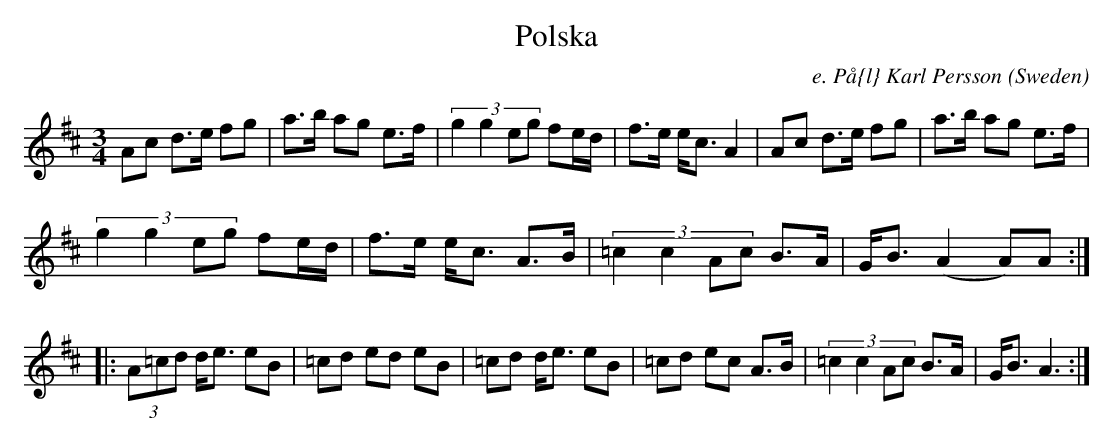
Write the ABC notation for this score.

X:1
T:Polska
C:e. P\aa{l} Karl Persson
O:Sweden
M:3/4
K:AMix
Ac d>e fg|a>b ag e>f|\
(3:2:4g2g2eg fe/d/|f>e e<c A2|\
Ac d>e fg|a>b ag e>f|
(3:2:4g2g2eg fe/d/|f>e e<c A>B|\
(3:2:4=c2c2Ac B>A|G<B (A2 A)A:|
|:(3A=cd d<e eB|=cd ed eB|\
=cd d<e eB|=cd ec A>B|\
(3:2:4=c2c2Ac B>A|G<B A3:|
